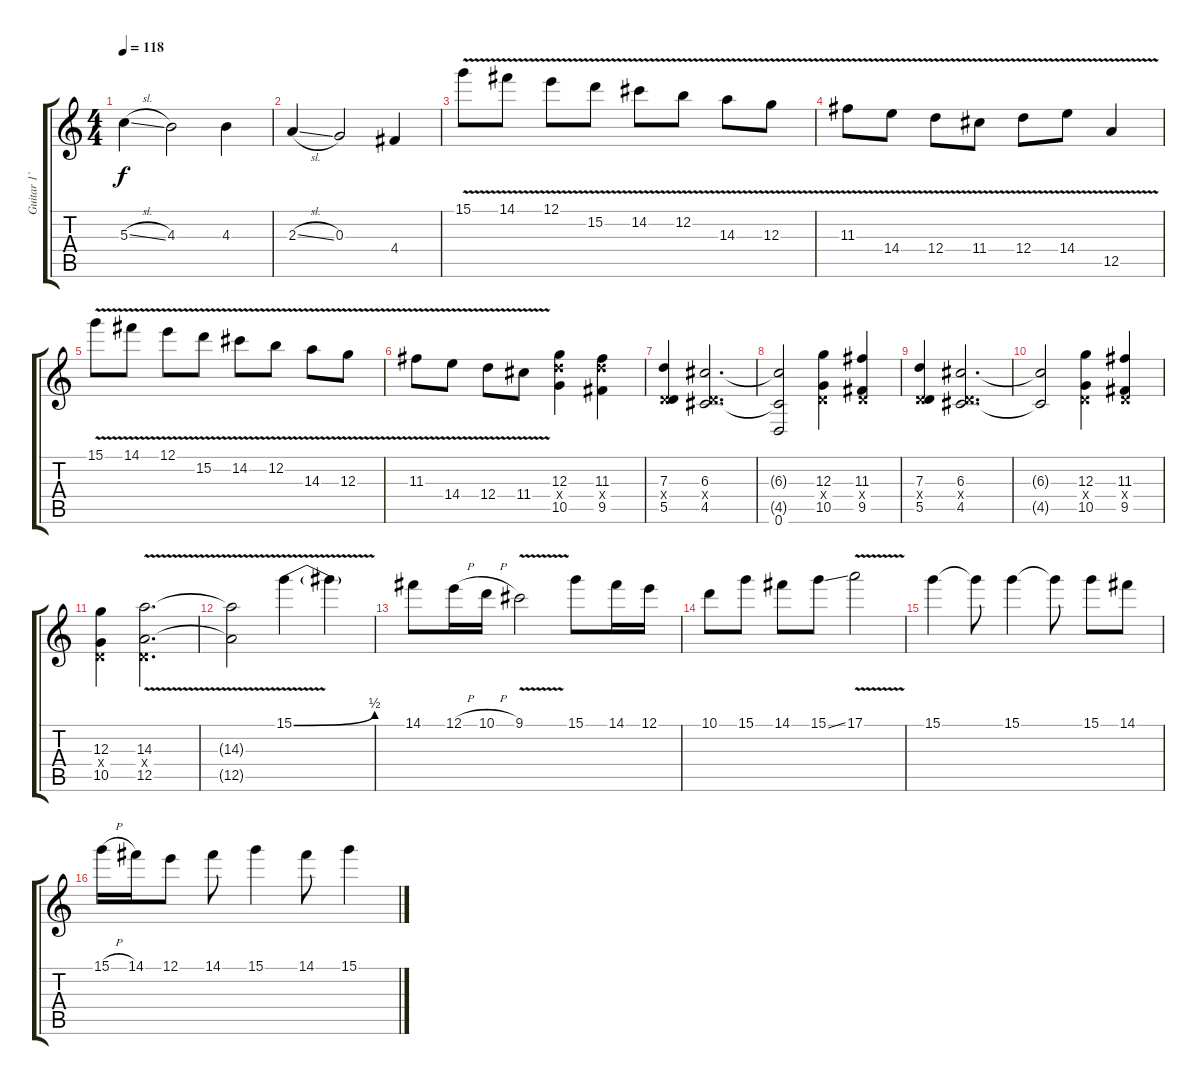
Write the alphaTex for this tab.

\track ("Guitar 1`" "Guitar 1`") {instrument distortionguitar}
\staff {score tabs}
\tuning (E4 B3 G3 D3 A2 D2) {hide}
\ts (4 4)
\tempo 118
\clef g2
\ks c
5.3{sl}.4{dy f} 4.3.2 4.3.4 |
2.3{sl}.4 0.3.2 4.4.4 |
15.1{v}.8 14.1{v}.8 12.1{v}.8 15.2{v}.8 14.2{v}.8 12.2{v}.8 14.3{v}.8 12.3{v}.8 |
11.3{v}.8 14.4{v}.8 12.4{v}.8 11.4{v}.8 12.4{v}.8 14.4{v}.8 12.5{v}.4 |
15.1{v}.8 14.1{v}.8 12.1{v}.8 15.2{v}.8 14.2{v}.8 12.2{v}.8 14.3{v}.8 12.3{v}.8 |
11.3{v}.8 14.4{v}.8 12.4{v}.8 11.4{v}.8 (12.3 12.4{x} 10.5).4 (11.3 12.4{x} 9.5).4 |
(7.3 0.4{x} 5.5).4 (6.3 0.4{x} 4.5).2{d} |
(6.3{t} 4.5{t} 0.6).2 (12.3 0.4{x} 10.5).4 (11.3 0.4{x} 9.5).4 |
(7.3 0.4{x} 5.5).4 (6.3 0.4{x} 4.5).2{d} |
(6.3{t} 4.5{t}).2 (12.3 0.4{x} 10.5).4 (11.3 0.4{x} 9.5).4 |
(12.3 0.4{x} 10.5).4 (14.3{v} 0.4{x} 12.5{v}).2{d} |
(14.3{t} 12.5{t}).2 15.1{be (bend 0 0 60 2) v}.4 15.1{t}.4 |
14.1.8 12.1{h}.16 10.1{h}.16 9.1{v}.2 15.1.8 14.1.16 12.1.16 |
10.1.8 15.1.8 14.1.8 15.1{ss}.8 17.1{v}.2 |
15.1.4 15.1{t}.8 15.1.4 15.1{t}.8 15.1.8 14.1.8 |
15.1{h}.16 14.1.16 12.1.8 14.1.8 15.1.4 14.1.8 15.1{ss}.4
